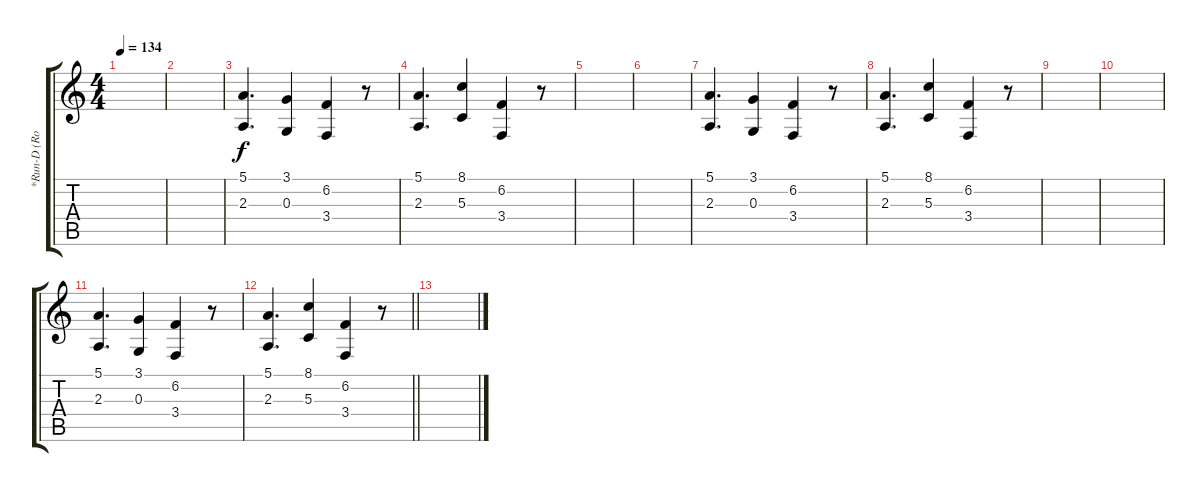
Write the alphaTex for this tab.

\track ("*Run-D (Robot Vocal)" "*Run-D (Ro") {instrument lead2sawtooth}
\staff {score tabs}
\tuning (E4 B3 G3 D3 A2 E2) {hide}
\ts (4 4)
\tempo 134
\clef g2
\ks c
|
|
(5.1 2.3).4{d} (3.1 0.3).4 (6.2 3.4).4 r.8 |
(5.1 2.3).4{d} (8.1 5.3).4 (6.2 3.4).4 r.8 |
|
|
(5.1 2.3).4{d} (3.1 0.3).4 (6.2 3.4).4 r.8 |
(5.1 2.3).4{d} (8.1 5.3).4 (6.2 3.4).4 r.8 |
|
|
(5.1 2.3).4{d} (3.1 0.3).4 (6.2 3.4).4 r.8 |
\barLineRight lightlight
(5.1 2.3).4{d} (8.1 5.3).4 (6.2 3.4).4 r.8 |
\section ("" "")
